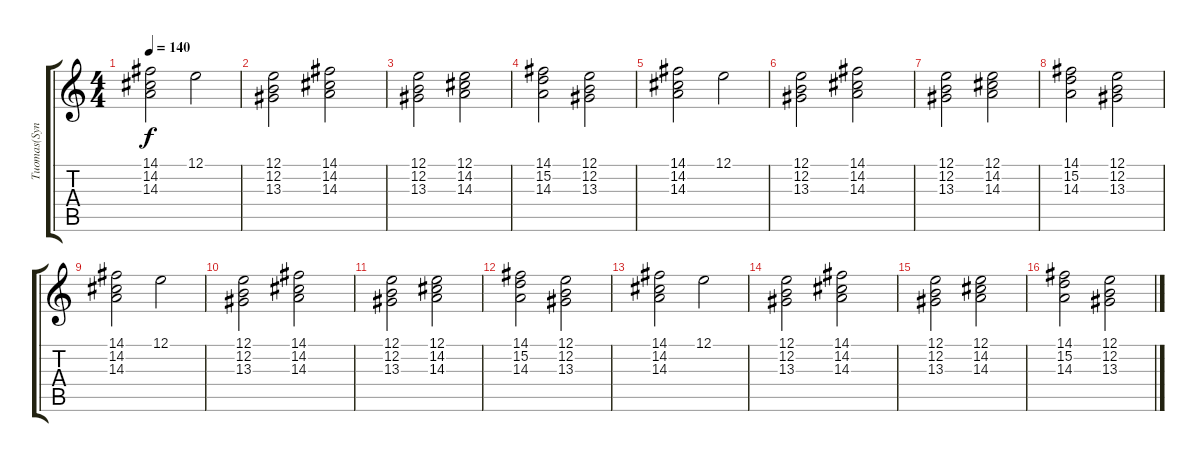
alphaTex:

\track ("Tuomas(Synth Strings)" "Tuomas(Syn") {instrument synthstrings1}
\staff {score tabs}
\tuning (E4 B3 G3 D3 A2 E2) {hide}
\ts (4 4)
\tempo 140
\clef g2
\ks c
(14.1 14.2 14.3).2{dy f} 12.1.2 |
(12.1 12.2 13.3).2 (14.1 14.2 14.3).2 |
(12.1 12.2 13.3).2 (12.1 14.2 14.3).2 |
(14.1 15.2 14.3).2 (12.1 12.2 13.3).2 |
(14.1 14.2 14.3).2 12.1.2 |
(12.1 12.2 13.3).2 (14.1 14.2 14.3).2 |
(12.1 12.2 13.3).2 (12.1 14.2 14.3).2 |
(14.1 15.2 14.3).2 (12.1 12.2 13.3).2 |
(14.1 14.2 14.3).2{volume 13} 12.1.2{volume 12} |
(12.1 12.2 13.3).2{volume 12} (14.1 14.2 14.3).2{volume 11} |
(12.1 12.2 13.3).2{volume 10} (12.1 14.2 14.3).2{volume 10} |
(14.1 15.2 14.3).2{volume 10} (12.1 12.2 13.3).2{volume 9} |
(14.1 14.2 14.3).2{volume 8} 12.1.2{volume 8} |
(12.1 12.2 13.3).2{volume 7} (14.1 14.2 14.3).2{volume 7} |
(12.1 12.2 13.3).2{volume 6} (12.1 14.2 14.3).2{volume 6} |
(14.1 15.2 14.3).2{volume 5} (12.1 12.2 13.3).2{volume 5}
